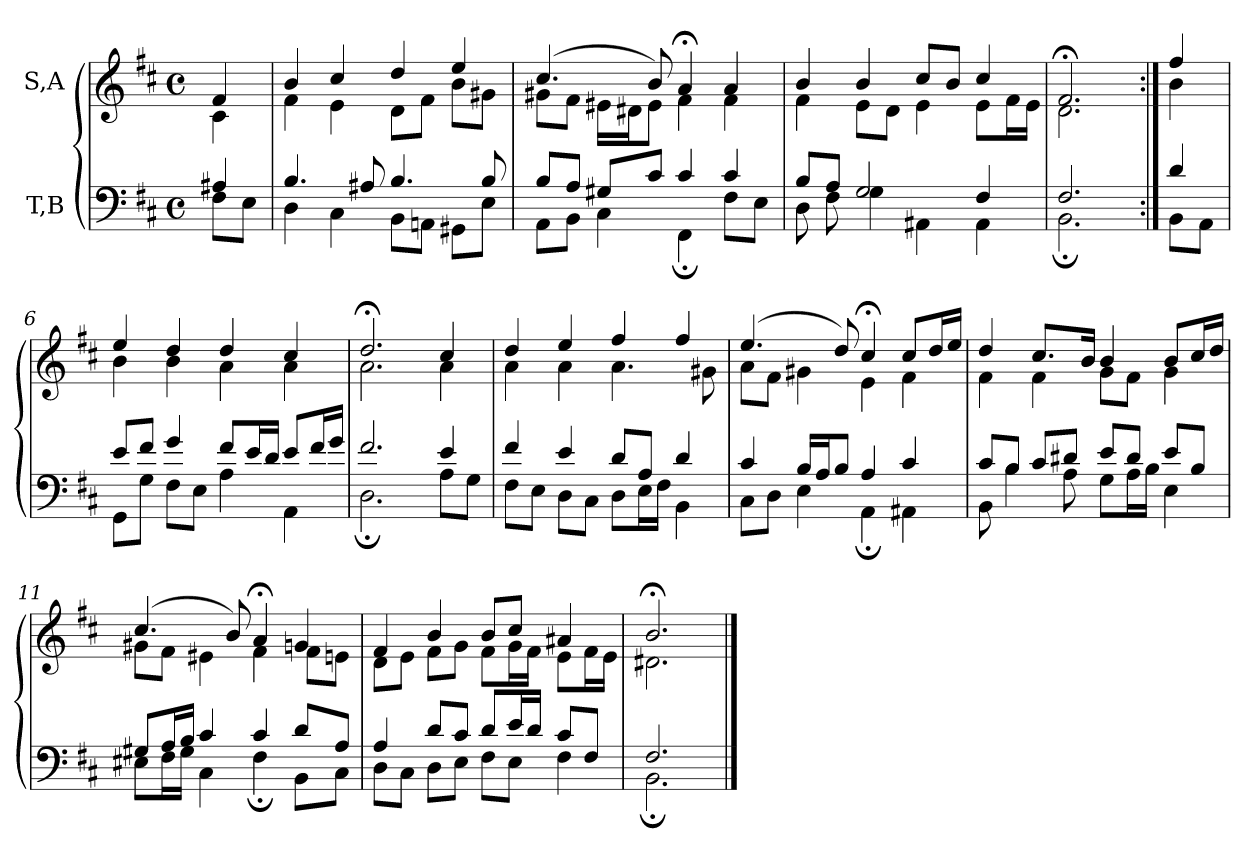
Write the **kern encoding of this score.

**kern	**kern
*part2	*part1
*staff2	*staff1
*I"T,B	*I"S,A
*clefF4	*clefG2
*k[f#c#]	*k[f#c#]
*M4/4	*M4/4
*met(c)	*met(c)
=	=
*^	*^
4A#X	8F#L	4f#	4c#
.	8EJ	.	.
=1	=1	=1	=1
4.B	4D	4b	4f#
.	4C#	4cc#	4e
8A#X	.	.	.
4.B	8BBL	4dd	8dL
.	8AAnJ	.	8f#J
.	8GG#XL	4ee	8bL
8B	8EJ	.	8g#XJ
=2	=2	=2	=2
8BL	8AAL	(>4.cc#	8g#XL
8AJ	8BBJ	.	8f#J
8G#XL	4C#	.	16e#XLL
.	.	.	16d#XJ
8c#J	.	8b)	8e#J
4c#	4FF#;	4a;<	4f#
4c#	8F#L	4a	4f#
.	8EJ	.	.
=3	=3	=3	=3
8BL	8D	4b	4f#
8AJ	8F#	.	.
2G	4G	4b	8eL
.	.	.	8dJ
.	4AA#X	8cc#L	4e
.	.	8bJ	.
4F#	4AA#	4cc#	8eL
.	.	.	16f#L
.	.	.	16eJJ
=1822	=1822	=1822	=1822
2.F#	2.BB;	2.f#;<	2.d
=1823:|!	=1823:|!	=1823:|!	=1823:|!
4d	8BBL	4ff#	4b
.	8AAJ	.	.
=6	=6	=6	=6
8eL	8GGL	4ee	4b
8f#J	8GJ	.	.
4g	8F#L	4dd	4b
.	8EJ	.	.
8f#L	4A	4dd	4a
16eL	.	.	.
16dJJ	.	.	.
8eL	4AA	4cc#	4a
16f#L	.	.	.
16gJJ	.	.	.
=7	=7	=7	=7
2.f#	2.D;	2.dd;<	2.a
4e	8AL	4cc#	4a
.	8GJ	.	.
=8	=8	=8	=8
4f#	8F#L	4dd	4a
.	8EJ	.	.
4e	8DL	4ee	4a
.	8C#J	.	.
8dL	8DL	4ff#	4.a
8AJ	16EL	.	.
.	16F#JJ	.	.
4d	4BB	4ff#	.
.	.	.	8g#X
=9	=9	=9	=9
4c#	8C#L	(>4.ee	8aL
.	8DJ	.	8f#J
16BLL	4E	.	4g#X
16AJ	.	.	.
8BJ	.	8dd)	.
4A	4AA;	4cc#;<	4e
4c#	4AA#X	8cc#L	4f#
.	.	16ddL	.
.	.	16eeJJ	.
=10	=10	=10	=10
8c#L	8BB	4dd	4f#
8BJ	4B	.	.
8c#L	.	8.cc#L	4f#
8d#XJ	8A	.	.
.	.	16bJk	.
8eL	8GL	4b	8gL
8d#J	16AL	.	8f#J
.	16BJJ	.	.
8eL	4E	8bL	4g
8BJ	.	16cc#L	.
.	.	16ddJJ	.
=11	=11	=11	=11
8G#XL	8E#XL	(>4.cc#	8g#XL
16AL	16F#L	.	8f#J
16BJJ	16G#JJ	.	.
4c#	4C#	.	4e#X
.	.	8b)	.
4c#	4F#;	4a;<	4f#
8dL	8BBL	4gn	8f#L
8AJ	8C#J	.	8enJ
=12	=12	=12	=12
4A	8DL	4f#	8dL
.	8C#J	.	8eJ
8dL	8DL	4b	8f#L
8c#J	8EJ	.	8gJ
8dL	8F#L	8bL	8f#L
16eL	8EJ	8cc#J	16gL
16dJJ	.	.	16f#JJ
8c#L	4F#	4a#X	8eL
8F#J	.	.	16f#L
.	.	.	16eJJ
=1831	=1831	=1831	=1831
2.F#	2.BB;	2.b;<	2.d#X
*v	*v	*	*
*	*v	*v
==	==
*-	*-
